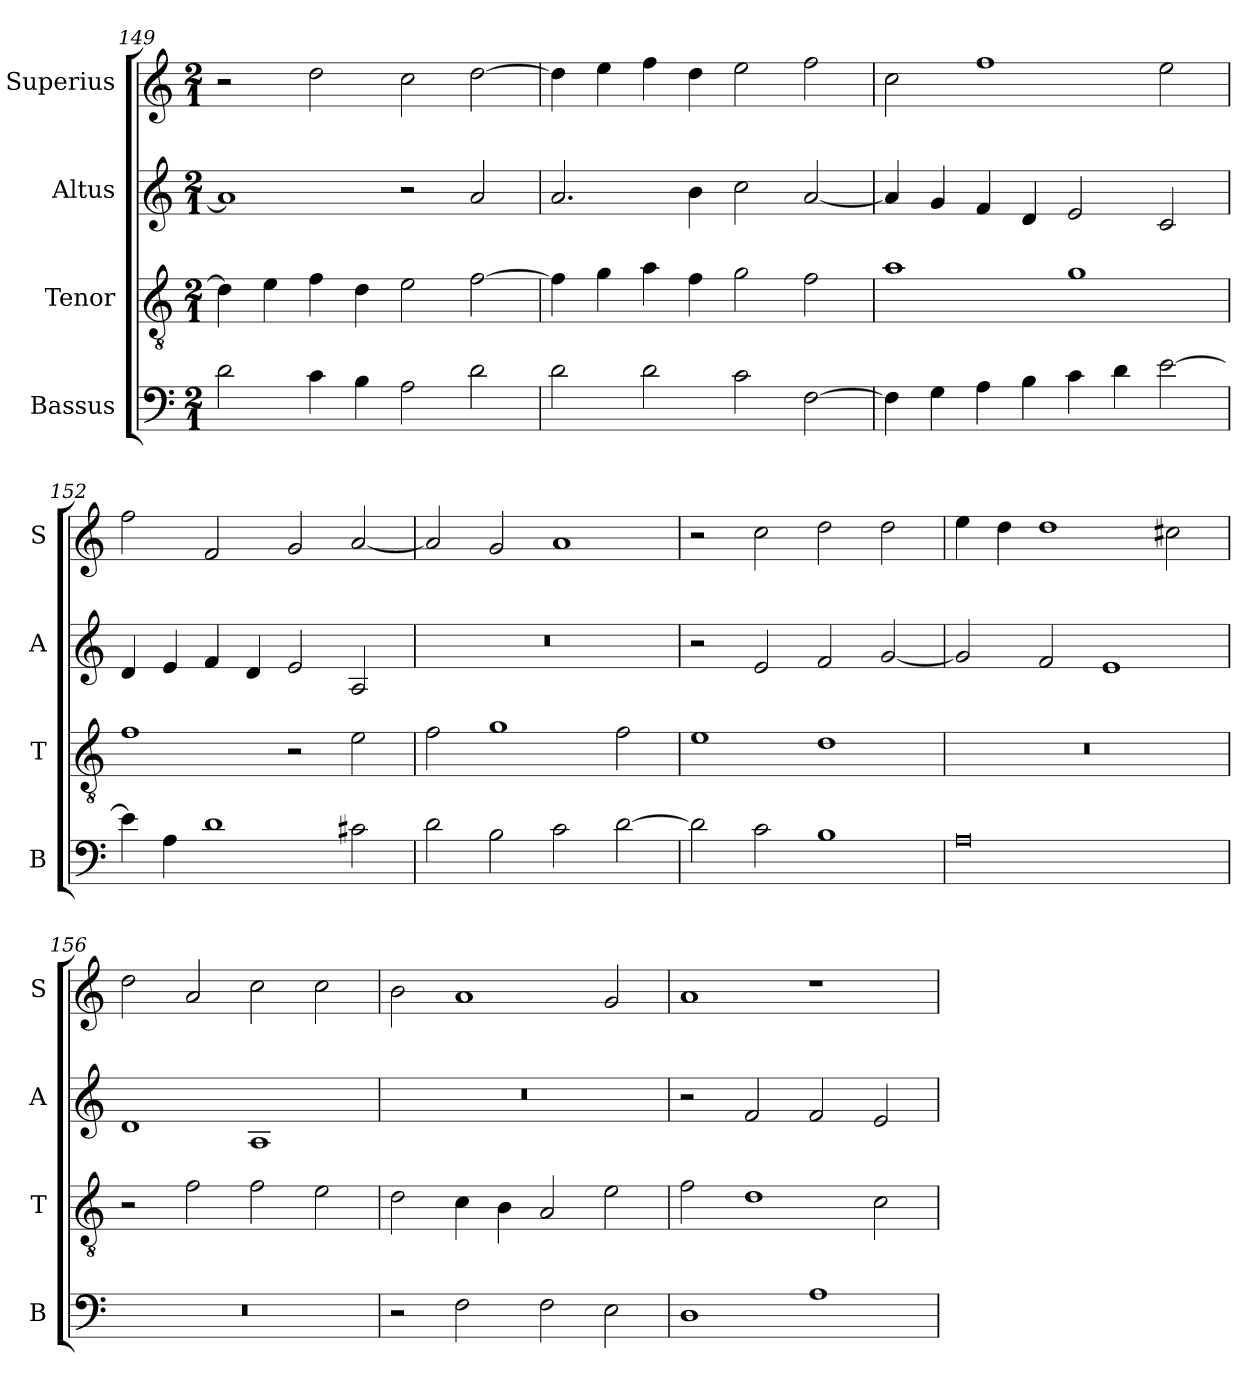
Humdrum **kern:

**kern	**kern	**kern	**kern
*part4	*part3	*part2	*part1
*staff4	*staff3	*staff2	*staff1
*I"Bassus	*I"Tenor	*I"Altus	*I"Superius
*I'B	*I'T	*I'A	*I'S
*clefF4	*clefGv2	*clefG2	*clefG2
*k[]	*k[]	*k[]	*k[]
*C:	*C:	*C:	*C:
*M2/1	*M2/1	*M2/1	*M2/1
=149	=149	=149	=149
2d	4d]	1a]	2r
.	4e	.	.
4c	4f	.	2dd
4B	4d	.	.
2A	2e	2r	2cc
2d	[2f	2a	[2dd
=150	=150	=150	=150
2d	4f]	2.a	4dd]
.	4g	.	4ee
2d	4a	.	4ff
.	4f	4b	4dd
2c	2g	2cc	2ee
[2F	2f	[2a	2ff
=151	=151	=151	=151
4F]	1a	4a]	2cc
4G	.	4g	.
4A	.	4f	1ff
4B	.	4d	.
4c	1g	2e	.
4d	.	.	.
[2e	.	2c	2ee
=152	=152	=152	=152
4e]	1f	4d	2ff
4A	.	4e	.
1d	.	4f	2f
.	.	4d	.
.	2r	2e	2g
2c#X	2e	2A	[2a
=153	=153	=153	=153
2d	2f	0r	2a]
2B	1g	.	2g
2c	.	.	1a
[2d	2f	.	.
=154	=154	=154	=154
2d]	1e	2r	2r
2c	.	2e	2cc
1B	1d	2f	2dd
.	.	[2g	2dd
=155	=155	=155	=155
0A	0r	2g]	4ee
.	.	.	4dd
.	.	2f	1dd
.	.	1e	.
.	.	.	2cc#X
=156	=156	=156	=156
0r	2r	1d	2dd
.	2f	.	2a
.	2f	1A	2cc
.	2e	.	2cc
=157	=157	=157	=157
2r	2d	0r	2b
2F	4c	.	1a
.	4B	.	.
2F	2A	.	.
2E	2e	.	2g
=158	=158	=158	=158
1D	2f	2r	1a
.	1d	2f	.
1A	.	2f	1r
.	2c	2e	.
=	=	=	=
*-	*-	*-	*-
